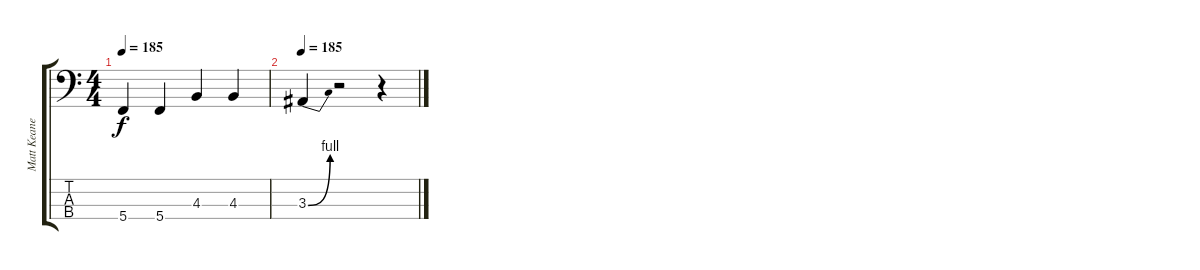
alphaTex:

\track ("Matt Keane" "Matt Keane") {instrument electricbasspick}
\staff {score tabs}
\tuning (F2 C2 G1 C1) {hide}
\ts (4 4)
\tempo 185
\clef f4
\ks c
5.4.4{dy f} 5.4.4 4.3.4 4.3.4 |
\tempo 185
3.3{be (bend 0 0 60 4)}.4 r.2 r.4
